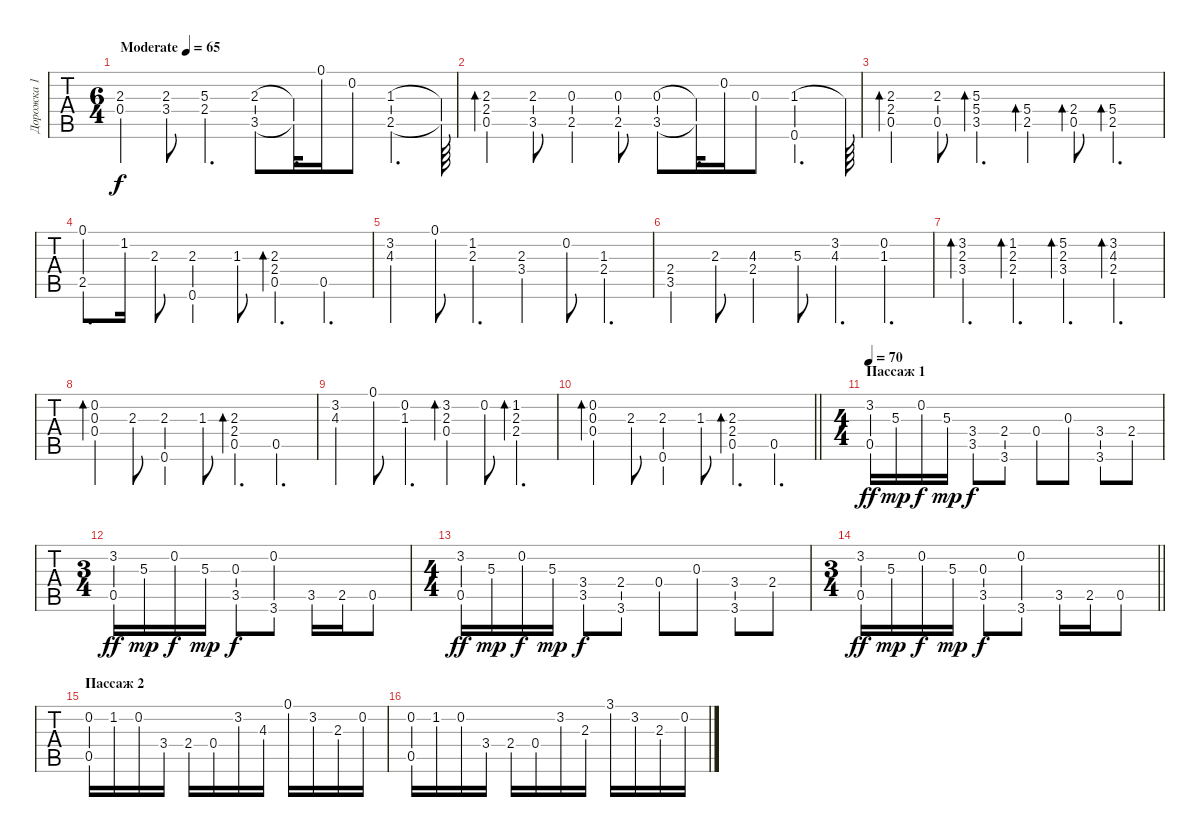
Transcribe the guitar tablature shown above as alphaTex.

\track ("Дорожка 1" "Дорожка 1") {instrument acousticguitarsteel}
\staff {tabs}
\tuning (E4 B3 G3 D3 A2 E2) {hide}
\ts (6 4)
\tempo (65 "Moderate")
\clef g2
\ks c
(2.3 0.4).4{dy f instrument acousticguitarsteel} (2.3 3.4).8 (5.3 2.4).4{d} (2.3 3.5).8 (2.3{t} 3.5{t}).32{d} 0.1.16 0.2.8 (1.3 2.5).4{d} (1.3{t} 2.5{t}).64 |
(2.3 2.4 0.5).4{bd 120} (2.3 3.5).8 (0.3 2.5).4 (0.3 2.5).8 (0.3 3.5).8 (0.3{t} 3.5{t}).32{d} 0.2.16 0.3.8 (1.3 0.6).4{d} 1.3{t}.64 |
(2.3 2.4 0.5).4{bd 240} (2.3 0.5).8 (5.3 5.4 3.5).4{d bd 120} (5.4 2.5).4{bd 120} (2.4 0.5).8{bd 60} (5.4 2.5).4{d bd 60} |
(0.1 2.5).8{d} 1.2.16 2.3.8 (2.3 0.6).4 1.3.8 (2.3 2.4 0.5).4{d bd 240} 0.5.4{d} |
(3.2 4.3).4 0.1.8 (1.2 2.3).4{d} (2.3 3.4).4 0.2.8 (1.3 2.4).4{d} |
(2.4 3.5).4 2.3.8 (4.3 2.4).4 5.3.8 (3.2 4.3).4{d} (0.2 1.3).4{d} |
(3.2 2.3 3.4).4{d bd 240} (1.2 2.3 2.4).4{d bd 240} (5.2 2.3 3.4).4{d bd 240} (3.2 4.3 2.4).4{d bd 240} |
(0.2 0.3 0.4).4{bd 240} 2.3.8 (2.3 0.6).4 1.3.8 (2.3 2.4 0.5).4{d bd 240} 0.5.4{d} |
(3.2 4.3).4 0.1.8 (0.2 1.3).4{d} (3.2 2.3 0.4).4{bd 240} 0.2.8 (1.2 2.3 2.4).4{d bd 240} |
\barLineRight lightlight
(0.2 0.3 0.4).4{bd 240} 2.3.8 (2.3 0.6).4 1.3.8 (2.3 2.4 0.5).4{d bd 240} 0.5.4{d} |
\ts (4 4)
\section ("" "Пассаж 1")
\tempo 70
(3.2{ac} 0.5).16{dy ff} 5.3.16{dy mp} 0.2.16{dy f} 5.3.16{dy mp} (3.4 3.5).8{dy f} (2.4 3.6).8 0.4.8 0.3.8 (3.4 3.6).8 2.4.8 |
\ts (3 4)
(3.2{ac} 0.5).16{dy ff} 5.3.16{dy mp} 0.2.16{dy f} 5.3.16{dy mp} (0.3 3.5).8{dy f} (0.2 3.6).8 3.5.16 2.5.16 0.5.8 |
\ts (4 4)
(3.2{ac} 0.5).16{dy ff} 5.3.16{dy mp} 0.2.16{dy f} 5.3.16{dy mp} (3.4 3.5).8{dy f} (2.4 3.6).8 0.4.8 0.3.8 (3.4 3.6).8 2.4.8 |
\ts (3 4)
\barLineRight lightlight
(3.2{ac} 0.5).16{dy ff} 5.3.16{dy mp} 0.2.16{dy f} 5.3.16{dy mp} (0.3 3.5).8{dy f} (0.2 3.6).8 3.5.16 2.5.16 0.5.8 |
\section ("" "Пассаж 2")
(0.2 0.5).16 1.2.16 0.2.16 3.4.16 2.4.16 0.4.16 3.2.16 4.3.16 0.1.16 3.2.16 2.3.16 0.2.16 |
(0.2 0.5).16 1.2.16 0.2.16 3.4.16 2.4.16 0.4.16 3.2.16 2.3.16 3.1.16 3.2.16 2.3.16 0.2.16
